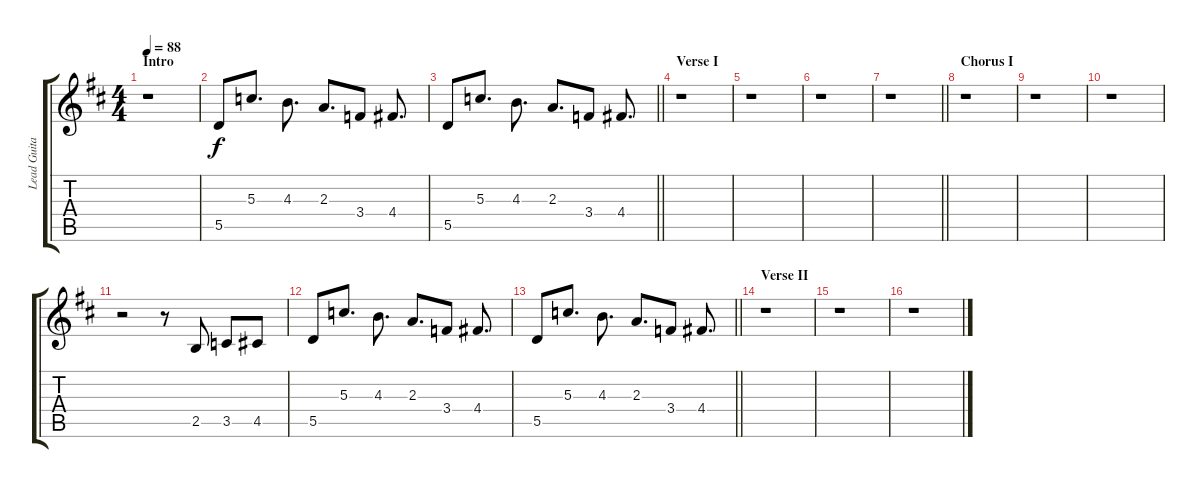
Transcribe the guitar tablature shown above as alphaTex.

\track ("Lead Guitar" "Lead Guita") {instrument overdrivenguitar}
\staff {score tabs}
\tuning (E4 B3 G3 D3 A2 E2) {hide}
\ts (4 4)
\section ("" "Intro")
\tempo 88
\clef g2
\ks d
r.1{dy f instrument overdrivenguitar} |
5.5.8 5.3.8{d} 4.3.8{d} 2.3.8{d} 3.4.8 4.4.8{d} |
\barLineRight lightlight
5.5.8 5.3.8{d} 4.3.8{d} 2.3.8{d} 3.4.8 4.4.8{d} |
\section ("" "Verse I")
r.1 |
r.1 |
r.1 |
\barLineRight lightlight
r.1 |
\section ("" "Chorus I")
r.1 |
r.1 |
r.1 |
r.2 r.8 2.5.8 3.5.8 4.5.8 |
5.5.8 5.3.8{d} 4.3.8{d} 2.3.8{d} 3.4.8 4.4.8{d} |
\barLineRight lightlight
5.5.8 5.3.8{d} 4.3.8{d} 2.3.8{d} 3.4.8 4.4.8{d} |
\section ("" "Verse II")
r.1 |
r.1 |
r.1
